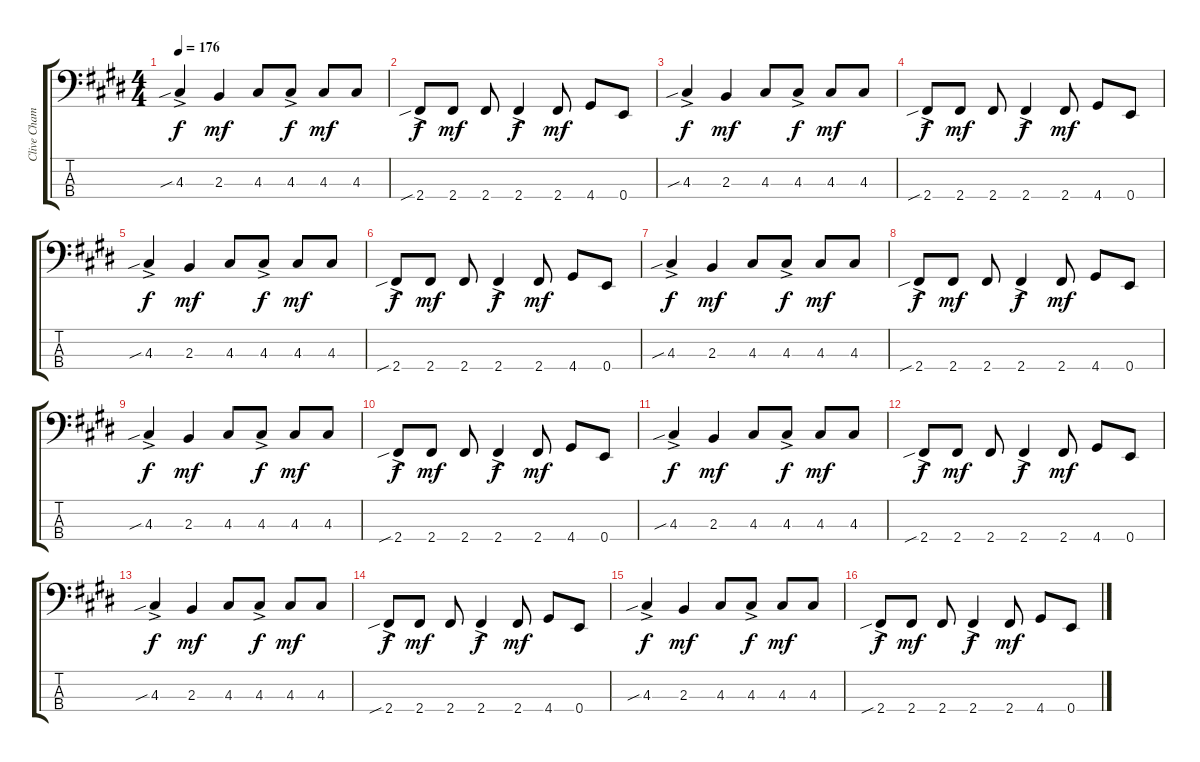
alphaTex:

\track ("Clive Chaman Fingered Bass" "Clive Cham") {instrument electricbassfinger}
\staff {score tabs}
\tuning (G2 D2 A1 E1) {hide}
\ts (4 4)
\tempo 176
\clef f4
\ks e
4.3{sib ac}.4{dy f} 2.3.4{dy mf} 4.3.8 4.3{ac}.8{dy f} 4.3.8{dy mf} 4.3.8 |
2.4{sib ac}.8{dy f} 2.4.8{dy mf} 2.4.8 2.4{ac}.4{dy f} 2.4.8{dy mf} 4.4.8 0.4.8 |
4.3{sib ac}.4{dy f} 2.3.4{dy mf} 4.3.8 4.3{ac}.8{dy f} 4.3.8{dy mf} 4.3.8 |
2.4{sib ac}.8{dy f} 2.4.8{dy mf} 2.4.8 2.4{ac}.4{dy f} 2.4.8{dy mf} 4.4.8 0.4.8 |
4.3{sib ac}.4{dy f} 2.3.4{dy mf} 4.3.8 4.3{ac}.8{dy f} 4.3.8{dy mf} 4.3.8 |
2.4{sib ac}.8{dy f} 2.4.8{dy mf} 2.4.8 2.4{ac}.4{dy f} 2.4.8{dy mf} 4.4.8 0.4.8 |
4.3{sib ac}.4{dy f} 2.3.4{dy mf} 4.3.8 4.3{ac}.8{dy f} 4.3.8{dy mf} 4.3.8 |
2.4{sib ac}.8{dy f} 2.4.8{dy mf} 2.4.8 2.4{ac}.4{dy f} 2.4.8{dy mf} 4.4.8 0.4.8 |
4.3{sib ac}.4{dy f} 2.3.4{dy mf} 4.3.8 4.3{ac}.8{dy f} 4.3.8{dy mf} 4.3.8 |
2.4{sib ac}.8{dy f} 2.4.8{dy mf} 2.4.8 2.4{ac}.4{dy f} 2.4.8{dy mf} 4.4.8 0.4.8 |
4.3{sib ac}.4{dy f} 2.3.4{dy mf} 4.3.8 4.3{ac}.8{dy f} 4.3.8{dy mf} 4.3.8 |
2.4{sib ac}.8{dy f} 2.4.8{dy mf} 2.4.8 2.4{ac}.4{dy f} 2.4.8{dy mf} 4.4.8 0.4.8 |
4.3{sib ac}.4{dy f} 2.3.4{dy mf} 4.3.8 4.3{ac}.8{dy f} 4.3.8{dy mf} 4.3.8 |
2.4{sib ac}.8{dy f} 2.4.8{dy mf} 2.4.8 2.4{ac}.4{dy f} 2.4.8{dy mf} 4.4.8 0.4.8 |
4.3{sib ac}.4{dy f} 2.3.4{dy mf} 4.3.8 4.3{ac}.8{dy f} 4.3.8{dy mf} 4.3.8 |
2.4{sib ac}.8{dy f} 2.4.8{dy mf} 2.4.8 2.4{ac}.4{dy f} 2.4.8{dy mf} 4.4.8 0.4.8
